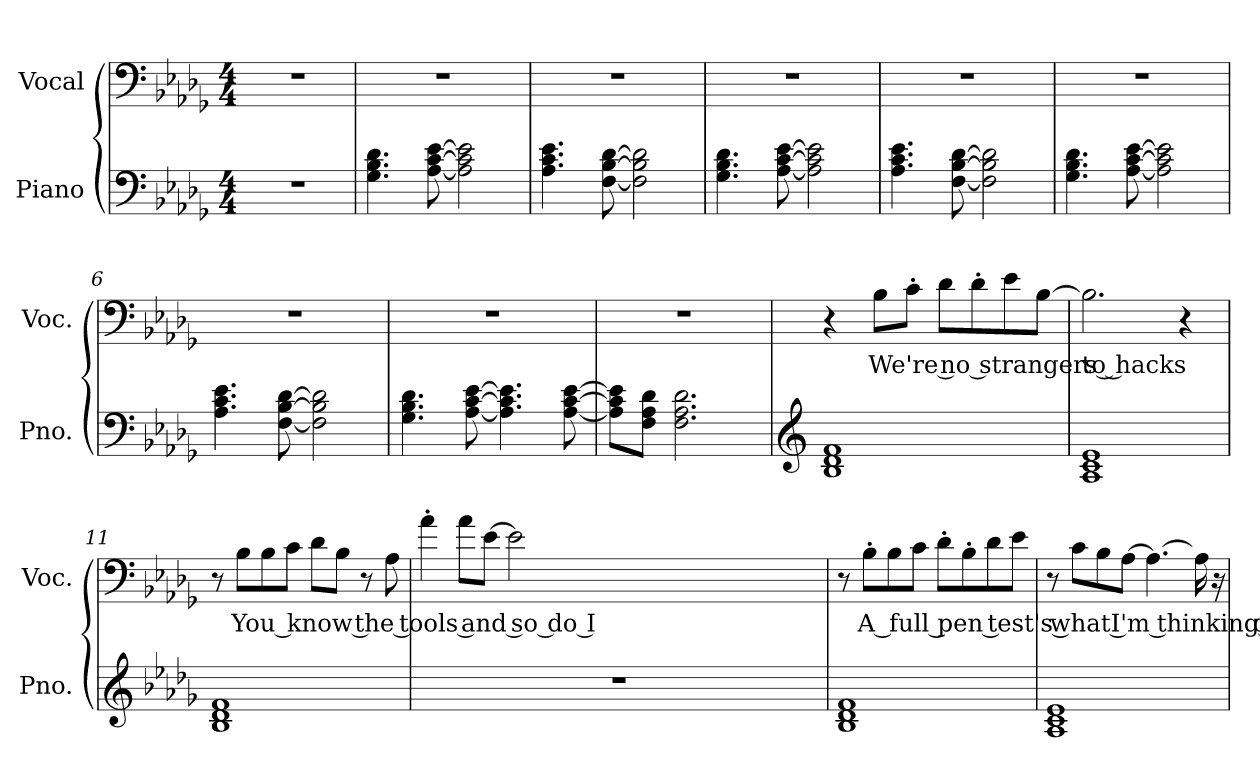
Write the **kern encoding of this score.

**kern	**kern	**text
*part2	*part1	*part1
*staff2	*staff1	*staff1
*I"Piano	*I"Vocal	*
*I'Pno.	*I'Voc.	*
*clefF4	*clefF4	*
*k[b-e-a-d-g-]	*k[b-e-a-d-g-]	*
*M4/4	*M4/4	*
*MM113	*MM113	*
=	=	=
1r	1r	.
=1	=1	=1
4.G-\ 4.B-\ 4.d-\	1r	.
[8A-\ [8c\ [8e-\	.	.
2A-\] 2c\] 2e-\]	.	.
!!LO:PB:g=z
=2	=2	=2
4.A-\ 4.c\ 4.e-\	1r	.
[8F\ [8B-\ [8d-\	.	.
2F\] 2B-\] 2d-\]	.	.
=3	=3	=3
4.G-\ 4.B-\ 4.d-\	1r	.
[8A-\ [8c\ [8e-\	.	.
2A-\] 2c\] 2e-\]	.	.
!!LO:PB:g=z
=4	=4	=4
4.A-\ 4.c\ 4.e-\	1r	.
[8F\ [8B-\ [8d-\	.	.
2F\] 2B-\] 2d-\]	.	.
=5	=5	=5
4.G-\ 4.B-\ 4.d-\	1r	.
[8A-\ [8c\ [8e-\	.	.
2A-\] 2c\] 2e-\]	.	.
!!LO:PB:g=z
=6	=6	=6
4.A-\ 4.c\ 4.e-\	1r	.
[8F\ [8B-\ [8d-\	.	.
2F\] 2B-\] 2d-\]	.	.
=7	=7	=7
4.G-\ 4.B-\ 4.d-\	1r	.
[8A-\ [8c\ [8e-\	.	.
4.A-\] 4.c\] 4.e-\]	.	.
[8A-\ [8c\ [8e-\	.	.
!!LO:PB:g=z
=8	=8	=8
8A-\] 8c\] 8e-\]L	1r	.
8F\ 8A-\ 8d-\J	.	.
2.F\ 2.A-\ 2.d-\	.	.
=9	=9	=9
*clefG2	*	*
1B- 1d- 1f	4r	.
!	!	!LO:LY:b
.	8B-\L	We're no strangers to hacks
.	8c'\J	.
.	8d-\L	.
.	8d-'\	.
.	8e-\	.
.	[8B-\J	.
!!LO:PB:g=z
=10	=10	=10
1A- 1c 1e-	2.B-\]	.
.	4r	.
=11	=11	=11
1B- 1d- 1f	8r	.
!	!	!LO:LY:b
.	8B-\L	You know the tools and so do I
.	8B-\	.
.	8c\J	.
.	8d-\L	.
.	8B-\J	.
.	8r	.
.	8A-\	.
!!LO:PB:g=z
=12	=12	=12
1r	4a-'\	.
.	8a-\L	.
.	[8e-\J	.
.	2e-\]	.
=13	=13	=13
1B- 1d- 1f	8r	.
!	!	!LO:LY:b
.	8B-'\L	A full pen test's what I'm thinking of
.	8B-\	.
.	8c\J	.
.	8d-'\L	.
.	8B-'\	.
.	8d-\	.
.	8e-\J	.
!!LO:PB:g=z
=14	=14	=14
1A- 1c 1e-	8r	.
.	8c\L	.
.	8B-\	.
.	[8A-\J	.
.	4.A-\_	.
.	16A-\]	.
.	16r	.
=	=	=
*-	*-	*-
